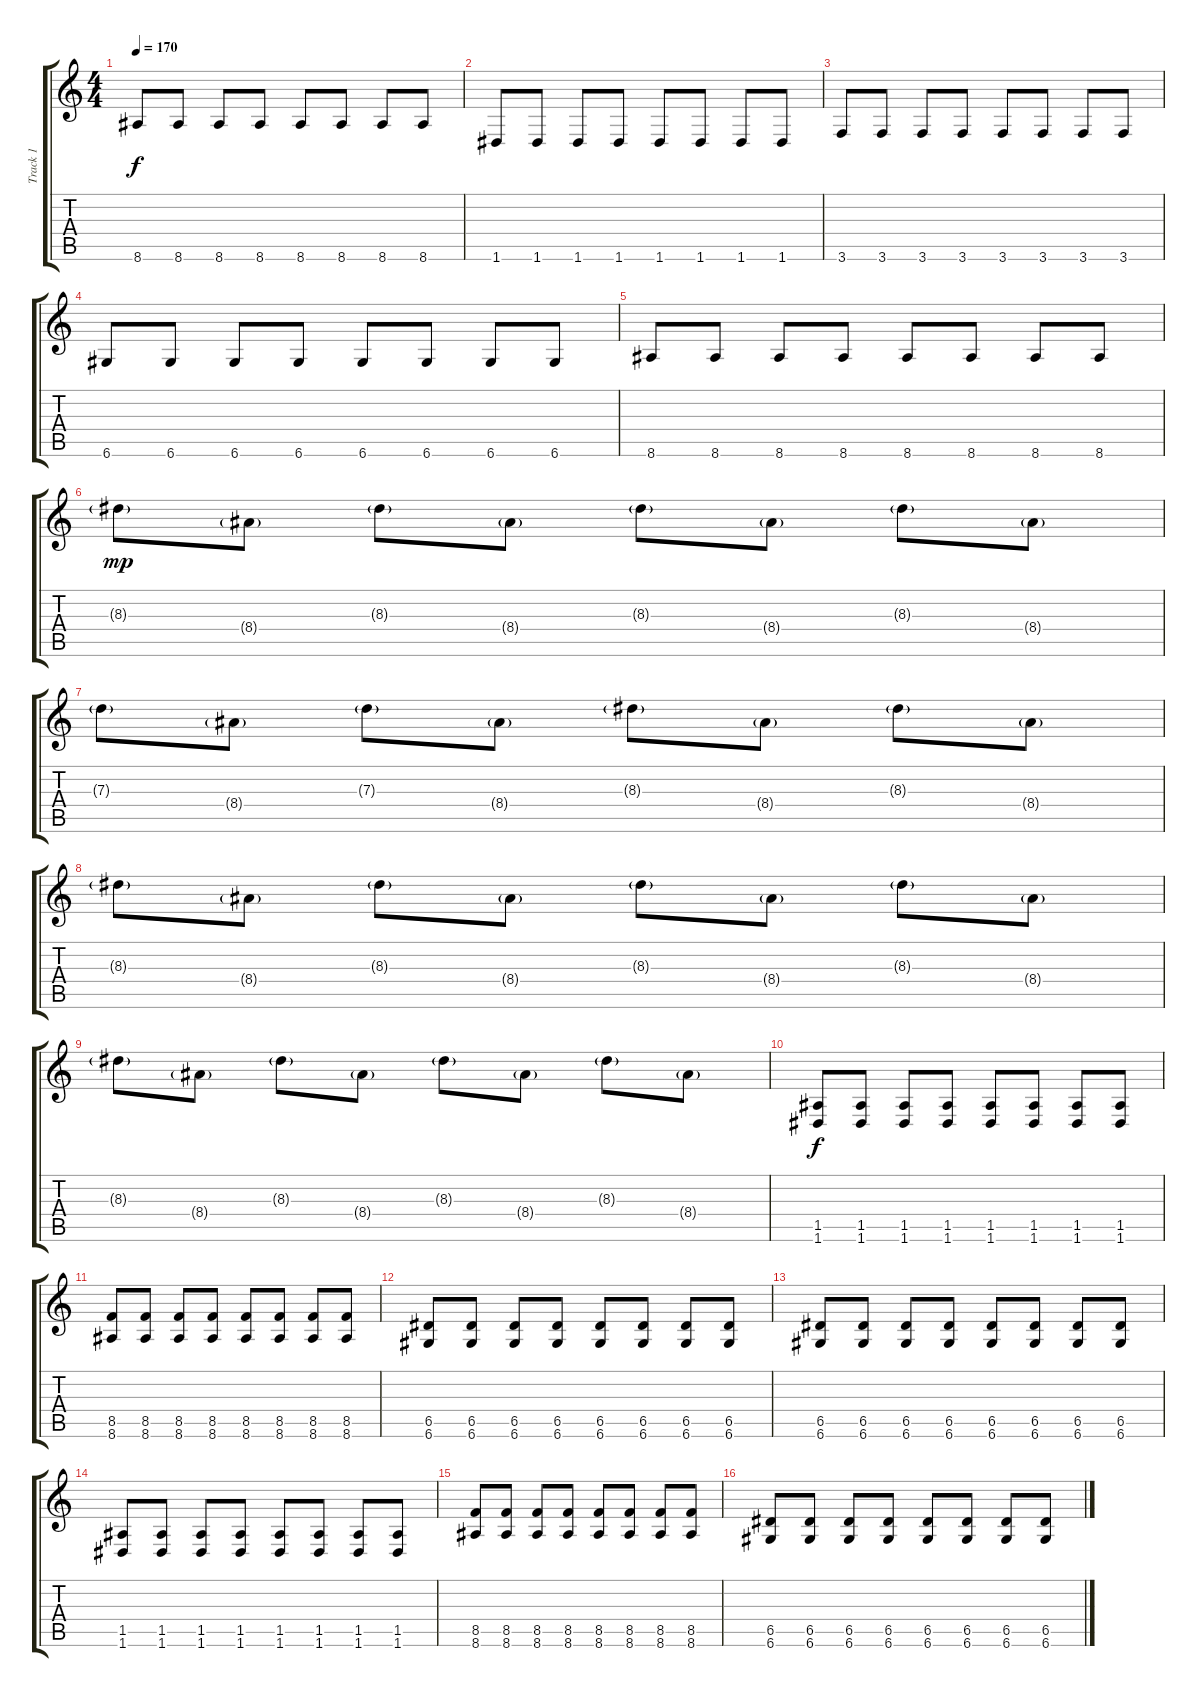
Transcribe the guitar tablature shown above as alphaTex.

\track ("Track 1" "Track 1") {instrument distortionguitar}
\staff {score tabs}
\tuning (E4 B3 G3 D3 A2 D2) {hide}
\ts (4 4)
\tempo 170
\clef g2
\ks c
8.6.8{dy f} 8.6.8 8.6.8 8.6.8 8.6.8 8.6.8 8.6.8 8.6.8 |
1.6.8 1.6.8 1.6.8 1.6.8 1.6.8 1.6.8 1.6.8 1.6.8 |
3.6.8 3.6.8 3.6.8 3.6.8 3.6.8 3.6.8 3.6.8 3.6.8 |
6.6.8 6.6.8 6.6.8 6.6.8 6.6.8 6.6.8 6.6.8 6.6.8 |
8.6.8 8.6.8 8.6.8 8.6.8 8.6.8 8.6.8 8.6.8 8.6.8 |
8.3{g}.8{dy mp} 8.4{g}.8 8.3{g}.8 8.4{g}.8 8.3{g}.8 8.4{g}.8 8.3{g}.8 8.4{g}.8 |
7.3{g}.8 8.4{g}.8 7.3{g}.8 8.4{g}.8 8.3{g}.8 8.4{g}.8 8.3{g}.8 8.4{g}.8 |
8.3{g}.8 8.4{g}.8 8.3{g}.8 8.4{g}.8 8.3{g}.8 8.4{g}.8 8.3{g}.8 8.4{g}.8 |
8.3{g}.8 8.4{g}.8 8.3{g}.8 8.4{g}.8 8.3{g}.8 8.4{g}.8 8.3{g}.8 8.4{g}.8 |
(1.5 1.6).8{dy f} (1.5 1.6).8 (1.5 1.6).8 (1.5 1.6).8 (1.5 1.6).8 (1.5 1.6).8 (1.5 1.6).8 (1.5 1.6).8 |
(8.5 8.6).8 (8.5 8.6).8 (8.5 8.6).8 (8.5 8.6).8 (8.5 8.6).8 (8.5 8.6).8 (8.5 8.6).8 (8.5 8.6).8 |
(6.5 6.6).8 (6.5 6.6).8 (6.5 6.6).8 (6.5 6.6).8 (6.5 6.6).8 (6.5 6.6).8 (6.5 6.6).8 (6.5 6.6).8 |
(6.5 6.6).8 (6.5 6.6).8 (6.5 6.6).8 (6.5 6.6).8 (6.5 6.6).8 (6.5 6.6).8 (6.5 6.6).8 (6.5 6.6).8 |
(1.5 1.6).8 (1.5 1.6).8 (1.5 1.6).8 (1.5 1.6).8 (1.5 1.6).8 (1.5 1.6).8 (1.5 1.6).8 (1.5 1.6).8 |
(8.5 8.6).8 (8.5 8.6).8 (8.5 8.6).8 (8.5 8.6).8 (8.5 8.6).8 (8.5 8.6).8 (8.5 8.6).8 (8.5 8.6).8 |
(6.5 6.6).8 (6.5 6.6).8 (6.5 6.6).8 (6.5 6.6).8 (6.5 6.6).8 (6.5 6.6).8 (6.5 6.6).8 (6.5 6.6).8
